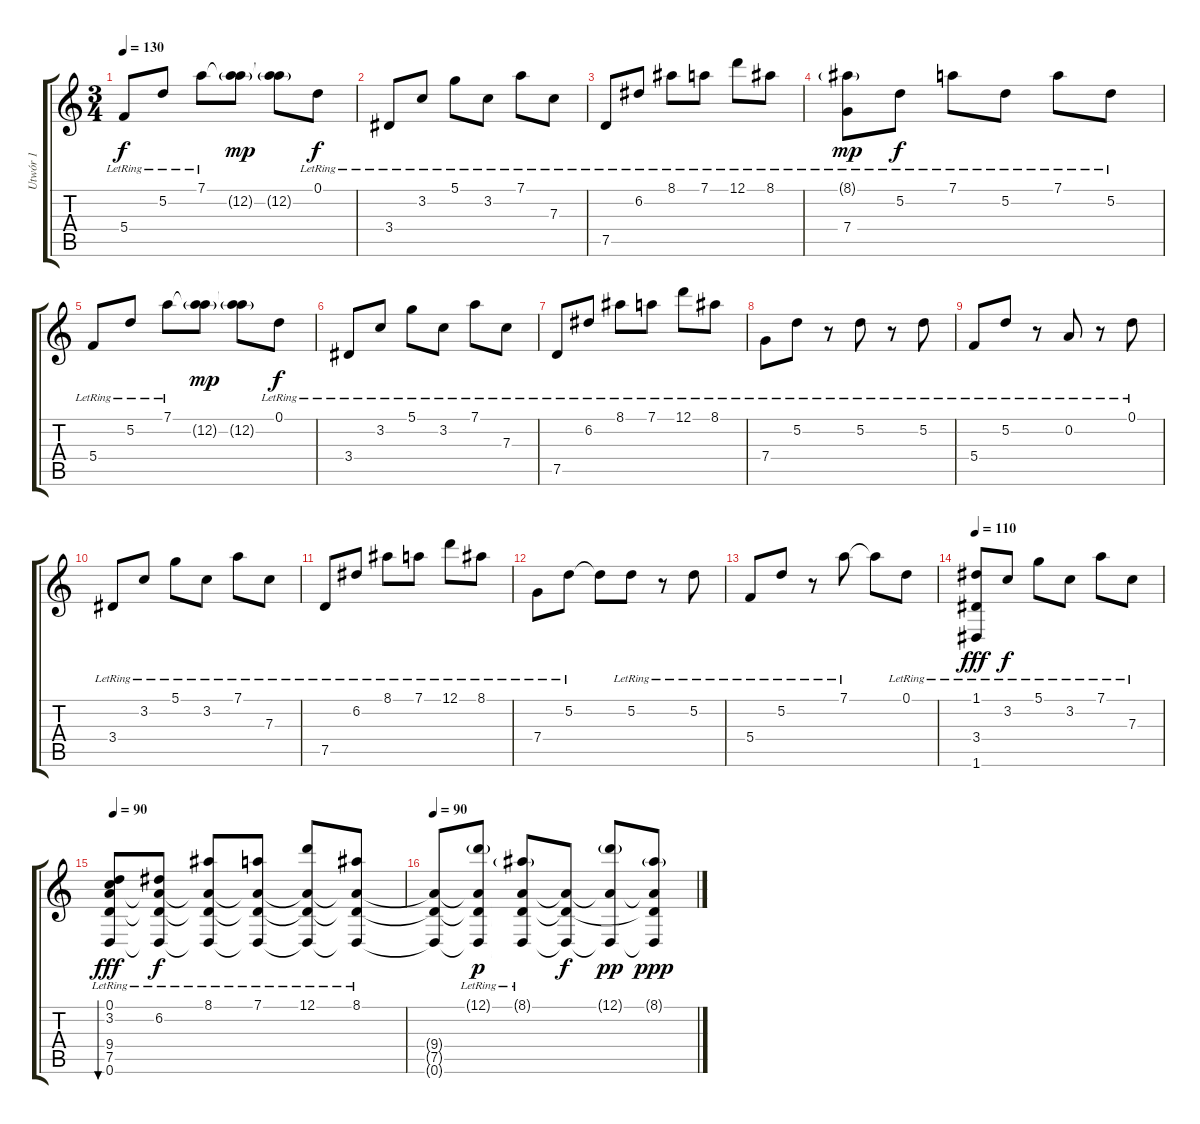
\track ("Utwór 1" "Utwór 1") {instrument electricguitarjazz}
\staff {score tabs}
\tuning (D4 A3 F3 C3 G2 D2) {hide}
\ts (3 4)
\tempo 130
\clef g2
\ks c
5.4{lr}.8{dy f} 5.2{lr}.8 7.1{lr}.8 (7.1{t} 12.2{g}).8{dy mp} (7.1{t} 12.2{g}).8 0.1{lr}.8{dy f} |
3.4{lr}.8 3.2{lr}.8 5.1{lr}.8 3.2{lr}.8 7.1{lr}.8 7.3{lr}.8 |
7.5{lr}.8 6.2{lr}.8 8.1{lr}.8 7.1{lr}.8 12.1{lr}.8 8.1{lr}.8 |
(8.1{g} 7.4{lr}).8{dy mp} 5.2{lr}.8{dy f} 7.1{lr}.8 5.2{lr}.8 7.1{lr}.8 5.2{lr}.8 |
5.4{lr}.8 5.2{lr}.8 7.1{lr}.8 (7.1{t} 12.2{g}).8{dy mp} (7.1{t} 12.2{g}).8 0.1{lr}.8{dy f} |
3.4{lr}.8 3.2{lr}.8 5.1{lr}.8 3.2{lr}.8 7.1{lr}.8 7.3{lr}.8 |
7.5{lr}.8 6.2{lr}.8 8.1{lr}.8 7.1{lr}.8 12.1{lr}.8 8.1{lr}.8 |
7.4{lr}.8{instrument acousticgrandpiano} 5.2{lr}.8 r.8 5.2{lr}.8 r.8 5.2{lr}.8 |
5.4{lr}.8 5.2{lr}.8 r.8 0.2{lr}.8 r.8 0.1{lr}.8 |
3.4{lr}.8 3.2{lr}.8 5.1{lr}.8 3.2{lr}.8 7.1{lr}.8 7.3{lr}.8 |
7.5{lr}.8 6.2{lr}.8 8.1{lr}.8 7.1{lr}.8 12.1{lr}.8 8.1{lr}.8 |
7.4{lr}.8 5.2{lr}.8 5.2{t}.8 5.2{lr}.8 r.8 5.2{lr}.8 |
5.4{lr}.8 5.2{lr}.8 r.8 7.1{lr}.8 7.1{t}.8 0.1{lr}.8 |
\tempo 110
(1.1{lr} 3.4{lr} 1.6{lr}).8{dy fff} 3.2{lr}.8{dy f} 5.1{lr}.8 3.2{lr}.8 7.1{lr}.8 7.3{lr}.8 |
\tempo 90
(0.1{lr} 3.2{lr} 9.4{lr} 7.5{lr} 0.6{lr}).8{bu 480 dy fff} (6.2{lr} 9.4{t} 7.5{t} 0.6{t}).8{dy f} (8.1{lr} 9.4{t} 7.5{t} 0.6{t}).8 (7.1{lr} 9.4{t} 7.5{t} 0.6{t}).8 (12.1{lr} 9.4{t} 7.5{t} 0.6{t}).8 (8.1{lr} 9.4{t} 7.5{t} 0.6{t}).8 |
\tempo 90
(9.4{t} 7.5{t} 0.6{t}).8 (12.1{g lr} 9.4{t} 7.5{t} 0.6{t}).8{dy p} (8.1{g lr} 9.4{t} 7.5{t} 0.6{t}).8 (9.4{t} 7.5{t} 0.6{t}).8{dy f} (12.1{g} 9.4{t} 0.6{t}).8{dy pp} (8.1{g} 9.4{t} 7.5{t} 0.6{t}).8{dy ppp}
